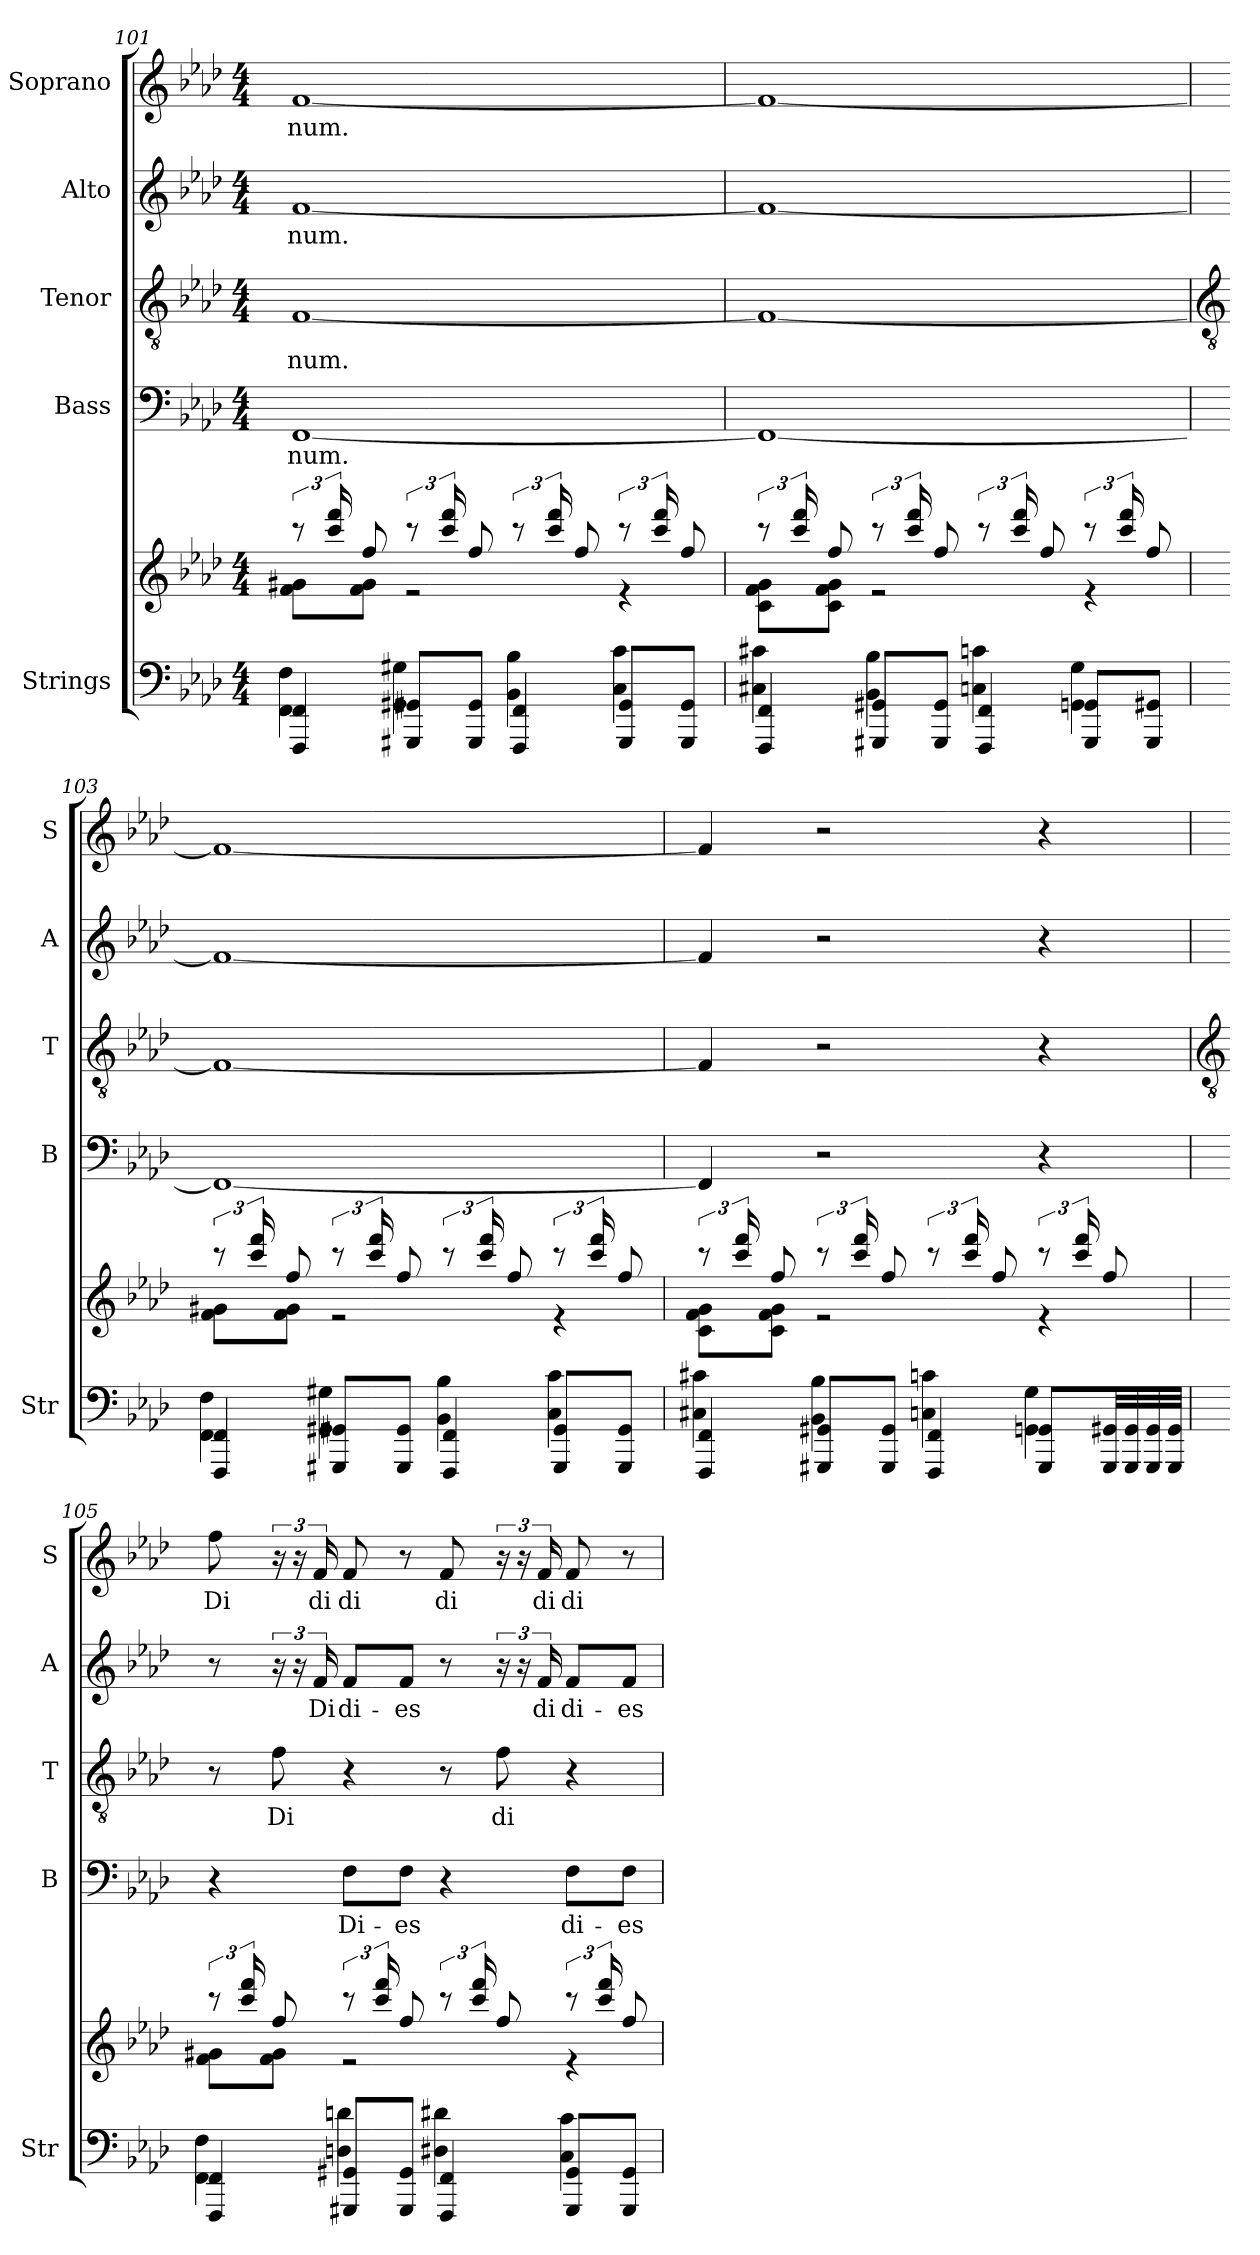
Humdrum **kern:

**kern	**kern	**kern	**text	**kern	**text	**kern	**text	**kern	**text
*part5	*part5	*part4	*part4	*part3	*part3	*part2	*part2	*part1	*part1
*staff6	*staff5	*staff4	*staff4	*staff3	*staff3	*staff2	*staff2	*staff1	*staff1
*I"Strings	*	*I"Bass	*	*I"Tenor	*	*I"Alto	*	*I"Soprano	*
*I'Str	*	*I'B	*	*I'T	*	*I'A	*	*I'S	*
*clefF4	*clefG2	*clefF4	*	*clefGv2	*	*clefG2	*	*clefG2	*
*k[b-e-a-d-]	*k[b-e-a-d-]	*k[b-e-a-d-]	*	*k[b-e-a-d-]	*	*k[b-e-a-d-]	*	*k[b-e-a-d-]	*
*A-:	*A-:	*A-:	*	*A-:	*	*A-:	*	*A-:	*
*M4/4	*M4/4	*M4/4	*	*M4/4	*	*M4/4	*	*M4/4	*
=101	=101	=101	=101	=101	=101	=101	=101	=101	=101
*^	*^	*	*	*	*	*	*	*	*
!	!	!	!	!	!LO:LY:b	!	!LO:LY:b	!	!LO:LY:b	!	!LO:LY:b
4FFF/ 4FF/	4FF\ 4F\	12r	8f\ 8g#X\L	[1FF	-num.	[1F	-num.	[1f	-num.	[1f	-num.
.	.	24ccc/ 24fff/LL	.	.	.	.	.	.	.	.	.
.	.	8ff/J	8f\ 8g#\J	.	.	.	.	.	.	.	.
8GGG#X/ 8GG#X/L	4GG#X\ 4G#X\	12r	2r	.	.	.	.	.	.	.	.
.	.	24ccc/ 24fff/LL	.	.	.	.	.	.	.	.	.
8GGG#/ 8GG#/J	.	8ff/J	.	.	.	.	.	.	.	.	.
4FFF/ 4FF/	4BB-\ 4B-\	12r	.	.	.	.	.	.	.	.	.
.	.	24ccc/ 24fff/LL	.	.	.	.	.	.	.	.	.
.	.	8ff/J	.	.	.	.	.	.	.	.	.
8GGG#/ 8GG#/L	4C\ 4c\	12r	4r	.	.	.	.	.	.	.	.
.	.	24ccc/ 24fff/LL	.	.	.	.	.	.	.	.	.
8GGG#/ 8GG#/J	.	8ff/J	.	.	.	.	.	.	.	.	.
=102	=102	=102	=102	=102	=102	=102	=102	=102	=102	=102	=102
4FFF/ 4FF/	4C#X\ 4c#X\	12r	8c\ 8f\ 8g\L	1FF_	.	1F_	.	1f_	.	1f_	.
.	.	24ccc/ 24fff/LL	.	.	.	.	.	.	.	.	.
.	.	8ff/J	8c\ 8f\ 8g\J	.	.	.	.	.	.	.	.
8GGG#X/ 8GG#X/L	4BB-\ 4B-\	12r	2r	.	.	.	.	.	.	.	.
.	.	24ccc/ 24fff/LL	.	.	.	.	.	.	.	.	.
8GGG#/ 8GG#/J	.	8ff/J	.	.	.	.	.	.	.	.	.
4FFF/ 4FF/	4Cn\ 4cn\	12r	.	.	.	.	.	.	.	.	.
.	.	24ccc/ 24fff/LL	.	.	.	.	.	.	.	.	.
.	.	8ff/J	.	.	.	.	.	.	.	.	.
8GGG#/ 8GG#/L	4GG\ 4G\	12r	4r	.	.	.	.	.	.	.	.
.	.	24ccc/ 24fff/LL	.	.	.	.	.	.	.	.	.
8GGG#/ 8GG#/J	.	8ff/J	.	.	.	.	.	.	.	.	.
!!LO:LB:g=z
=103	=103	=103	=103	=103	=103	=103	=103	=103	=103	=103	=103
*	*	*	*	*	*	*clefGv2	*	*	*	*	*
4FFF/ 4FF/	4FF\ 4F\	12r	8f\ 8g#X\L	1FF_	.	1F_	.	1f_	.	1f_	.
.	.	24ccc/ 24fff/LL	.	.	.	.	.	.	.	.	.
.	.	8ff/J	8f\ 8g#\J	.	.	.	.	.	.	.	.
8GGG#X/ 8GG#X/L	4GG#X\ 4G#X\	12r	2r	.	.	.	.	.	.	.	.
.	.	24ccc/ 24fff/LL	.	.	.	.	.	.	.	.	.
8GGG#/ 8GG#/J	.	8ff/J	.	.	.	.	.	.	.	.	.
4FFF/ 4FF/	4BB-\ 4B-\	12r	.	.	.	.	.	.	.	.	.
.	.	24ccc/ 24fff/LL	.	.	.	.	.	.	.	.	.
.	.	8ff/J	.	.	.	.	.	.	.	.	.
8GGG#/ 8GG#/L	4C\ 4c\	12r	4r	.	.	.	.	.	.	.	.
.	.	24ccc/ 24fff/LL	.	.	.	.	.	.	.	.	.
8GGG#/ 8GG#/J	.	8ff/J	.	.	.	.	.	.	.	.	.
=104	=104	=104	=104	=104	=104	=104	=104	=104	=104	=104	=104
4FFF/ 4FF/	4C#X\ 4c#X\	12r	8c\ 8f\ 8g\L	4FF]	.	4F]	.	4f]	.	4f]	.
.	.	24ccc/ 24fff/LL	.	.	.	.	.	.	.	.	.
.	.	8ff/J	8c\ 8f\ 8g\J	.	.	.	.	.	.	.	.
8GGG#X/ 8GG#X/L	4BB-\ 4B-\	12r	2r	2r	.	2r	.	2r	.	2r	.
.	.	24ccc/ 24fff/LL	.	.	.	.	.	.	.	.	.
8GGG#/ 8GG#/J	.	8ff/J	.	.	.	.	.	.	.	.	.
4FFF/ 4FF/	4Cn\ 4cn\	12r	.	.	.	.	.	.	.	.	.
.	.	24ccc/ 24fff/LL	.	.	.	.	.	.	.	.	.
.	.	8ff/J	.	.	.	.	.	.	.	.	.
8GGG#/ 8GG#/L	4GG\ 4G\	12r	4r	4r	.	4r	.	4r	.	4r	.
.	.	24ccc/ 24fff/LL	.	.	.	.	.	.	.	.	.
32GGG#/ 32GG#/LL	.	8ff/J	.	.	.	.	.	.	.	.	.
32GGG#/ 32GG#/	.	.	.	.	.	.	.	.	.	.	.
32GGG#/ 32GG#/	.	.	.	.	.	.	.	.	.	.	.
32GGG#/ 32GG#/JJJ	.	.	.	.	.	.	.	.	.	.	.
!!LO:LB:g=z
=105	=105	=105	=105	=105	=105	=105	=105	=105	=105	=105	=105
*	*	*	*	*	*	*clefGv2	*	*	*	*	*
!	!	!	!	!	!	!	!	!	!	!	!LO:LY:b
4FFF/ 4FF/	4FF\ 4F\	12r	8f\ 8g#X\L	4r	.	8r	.	8r	.	8ff	Di
.	.	24ccc/ 24fff/LL	.	.	.	.	.	.	.	.	.
!	!	!	!	!	!	!	!LO:LY:b	!	!	!	!
.	.	8ff/J	8f\ 8g#\J	.	.	8f	Di	24r	.	24r	.
.	.	.	.	.	.	.	.	24r	.	24r	.
!	!	!	!	!	!	!	!	!	!LO:LY:b	!	!LO:LY:b
.	.	.	.	.	.	.	.	24f	Di	24f	di
!	!	!	!	!	!LO:LY:b	!	!	!	!LO:LY:b	!	!LO:LY:b
8GGG#X/ 8GG#X/L	4Dn\ 4dn\	12r	2r	8FL	Di-	4r	.	8fL	di-	8f	di
.	.	24ccc/ 24fff/LL	.	.	.	.	.	.	.	.	.
!	!	!	!	!	!LO:LY:b	!	!	!	!LO:LY:b	!	!
8GGG#/ 8GG#/J	.	8ff/J	.	8FJ	-es	.	.	8fJ	-es	8r	.
!	!	!	!	!	!	!	!	!	!	!	!LO:LY:b
4FFF/ 4FF/	4D#X\ 4d#X\	12r	.	4r	.	8r	.	8r	.	8f	di
.	.	24ccc/ 24fff/LL	.	.	.	.	.	.	.	.	.
!	!	!	!	!	!	!	!LO:LY:b	!	!	!	!
.	.	8ff/J	.	.	.	8f	di	24r	.	24r	.
.	.	.	.	.	.	.	.	24r	.	24r	.
!	!	!	!	!	!	!	!	!	!LO:LY:b	!	!LO:LY:b
.	.	.	.	.	.	.	.	24f	di	24f	di
!	!	!	!	!	!LO:LY:b	!	!	!	!LO:LY:b	!	!LO:LY:b
8GGG#/ 8GG#/L	4C\ 4c\	12r	4r	8FL	di-	4r	.	8fL	di-	8f	di
.	.	24ccc/ 24fff/LL	.	.	.	.	.	.	.	.	.
!	!	!	!	!	!LO:LY:b	!	!	!	!LO:LY:b	!	!
8GGG#/ 8GG#/J	.	8ff/J	.	8FJ	-es	.	.	8fJ	-es	8r	.
*v	*v	*	*	*	*	*	*	*	*	*	*
*	*v	*v	*	*	*	*	*	*	*	*
=	=	=	=	=	=	=	=	=	=
*-	*-	*-	*-	*-	*-	*-	*-	*-	*-
